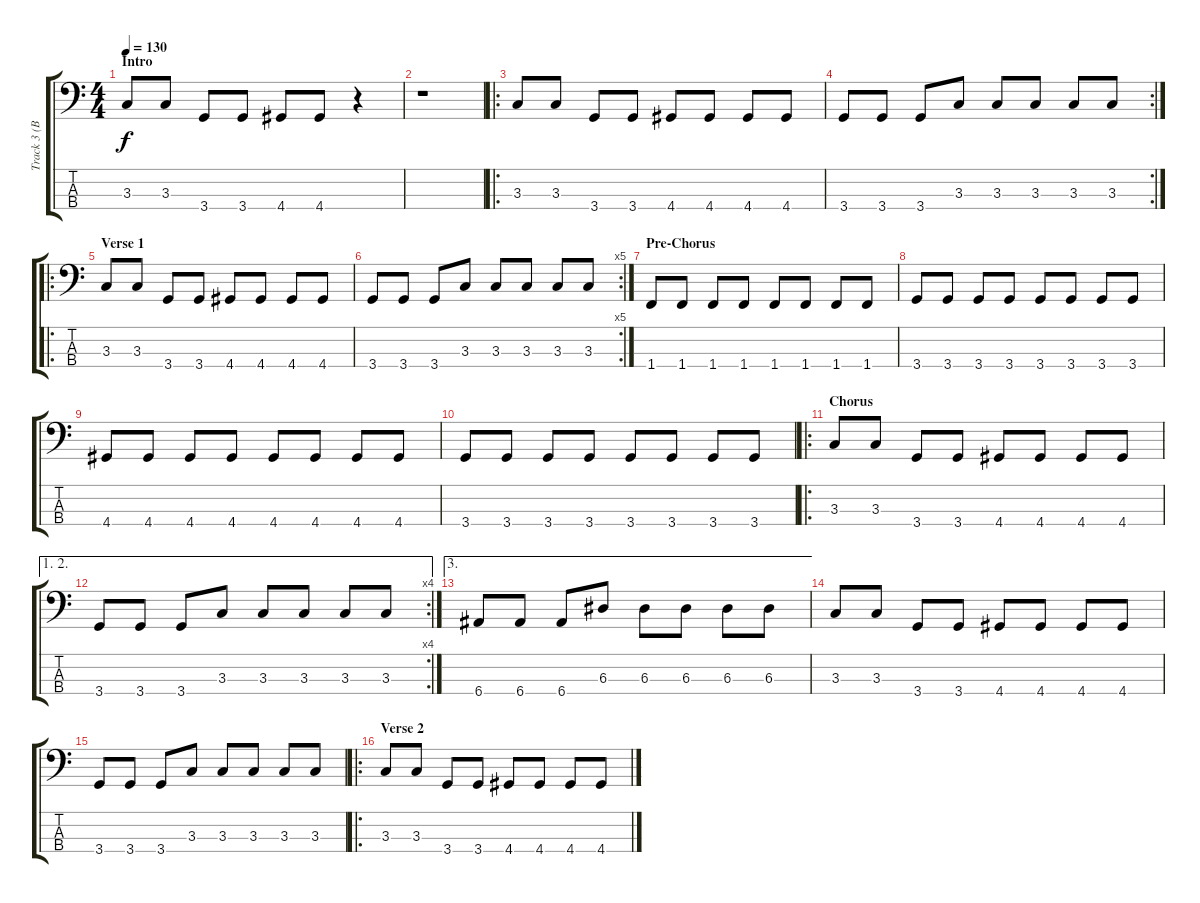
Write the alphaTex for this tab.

\track ("Track 3 (Bass)" "Track 3 (B") {instrument electricbasspick}
\staff {score tabs}
\tuning (G2 D2 A1 E1) {hide}
\ts (4 4)
\section ("" "Intro")
\tempo 130
\clef f4
\ks c
3.3.8{dy f instrument electricbasspick} 3.3.8 3.4.8 3.4.8 4.4.8 4.4.8 r.4 |
r.1 |
\ro
3.3.8 3.3.8 3.4.8 3.4.8 4.4.8 4.4.8 4.4.8 4.4.8 |
\rc 2
3.4.8 3.4.8 3.4.8 3.3.8 3.3.8 3.3.8 3.3.8 3.3.8 |
\ro
\section ("" "Verse 1")
3.3.8 3.3.8 3.4.8 3.4.8 4.4.8 4.4.8 4.4.8 4.4.8 |
\rc 5
3.4.8 3.4.8 3.4.8 3.3.8 3.3.8 3.3.8 3.3.8 3.3.8 |
\section ("" "Pre-Chorus")
1.4.8 1.4.8 1.4.8 1.4.8 1.4.8 1.4.8 1.4.8 1.4.8 |
3.4.8 3.4.8 3.4.8 3.4.8 3.4.8 3.4.8 3.4.8 3.4.8 |
4.4.8 4.4.8 4.4.8 4.4.8 4.4.8 4.4.8 4.4.8 4.4.8 |
3.4.8 3.4.8 3.4.8 3.4.8 3.4.8 3.4.8 3.4.8 3.4.8 |
\ro
\section ("" "Chorus")
3.3.8 3.3.8 3.4.8 3.4.8 4.4.8 4.4.8 4.4.8 4.4.8 |
\ae (1 2)
\rc 4
3.4.8 3.4.8 3.4.8 3.3.8 3.3.8 3.3.8 3.3.8 3.3.8 |
\ae 3
6.4.8 6.4.8 6.4.8 6.3.8 6.3.8 6.3.8 6.3.8 6.3.8 |
3.3.8 3.3.8 3.4.8 3.4.8 4.4.8 4.4.8 4.4.8 4.4.8 |
3.4.8 3.4.8 3.4.8 3.3.8 3.3.8 3.3.8 3.3.8 3.3.8 |
\ro
\section ("" "Verse 2")
3.3.8 3.3.8 3.4.8 3.4.8 4.4.8 4.4.8 4.4.8 4.4.8
